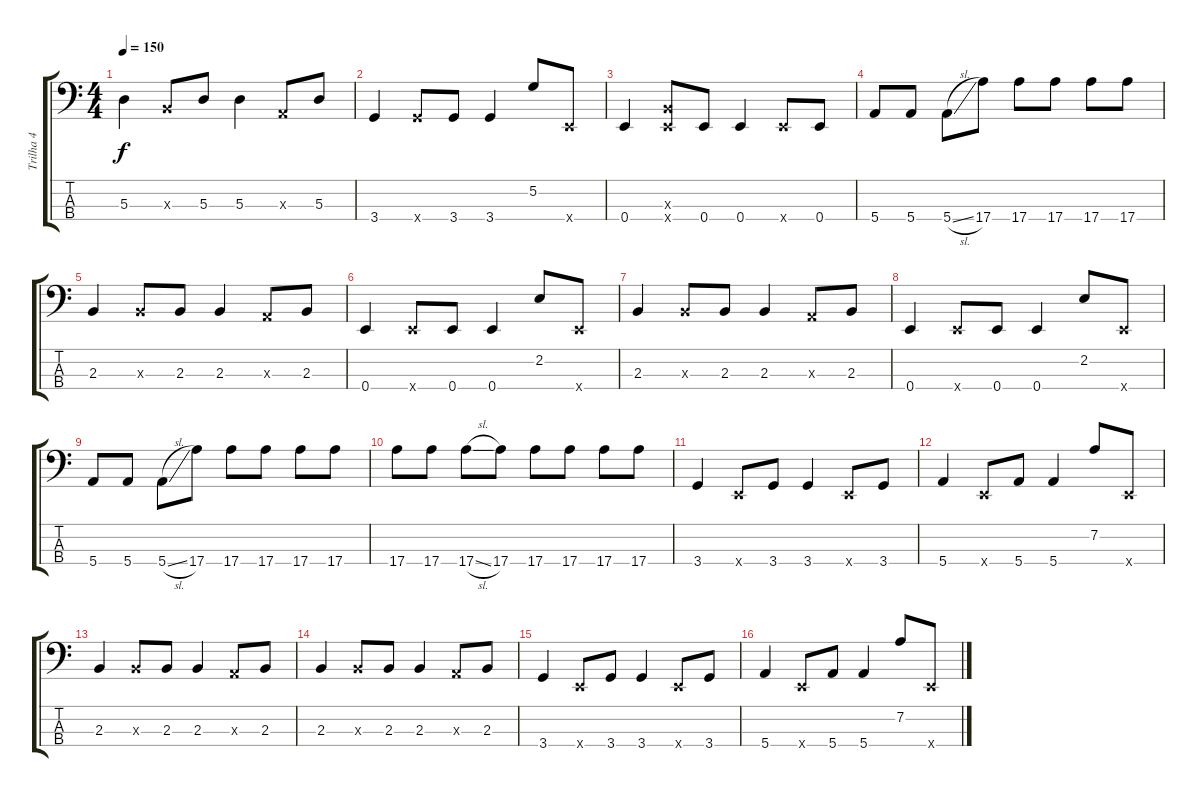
\track ("Trilha 4" "Trilha 4") {instrument electricbasspick}
\staff {score tabs}
\tuning (G2 D2 A1 E1) {hide}
\ts (4 4)
\tempo 150
\clef f4
\ks c
5.3.4{dy f} 2.3{x}.8 5.3.8 5.3.4 0.3{x}.8 5.3.8 |
3.4.4 3.4{x}.8 3.4.8 3.4.4 5.2.8 0.4{x}.8 |
0.4.4 (2.3{x} 0.4{x}).8 0.4.8 0.4.4 0.4{x}.8 0.4.8 |
5.4.8 5.4.8 5.4{sl}.8 17.4.8 17.4.8 17.4.8 17.4.8 17.4.8 |
2.3.4 2.3{x}.8 2.3.8 2.3.4 0.3{x}.8 2.3.8 |
0.4.4 0.4{x}.8 0.4.8 0.4.4 2.2.8 0.4{x}.8 |
2.3.4 2.3{x}.8 2.3.8 2.3.4 0.3{x}.8 2.3.8 |
0.4.4 0.4{x}.8 0.4.8 0.4.4 2.2.8 0.4{x}.8 |
5.4.8 5.4.8 5.4{sl}.8 17.4.8 17.4.8 17.4.8 17.4.8 17.4.8 |
17.4.8 17.4.8 17.4{sl}.8 17.4.8 17.4.8 17.4.8 17.4.8 17.4.8 |
3.4.4 0.4{x}.8 3.4.8 3.4.4 0.4{x}.8 3.4.8 |
5.4.4 0.4{x}.8 5.4.8 5.4.4 7.2.8 0.4{x}.8 |
2.3.4 2.3{x}.8 2.3.8 2.3.4 0.3{x}.8 2.3.8 |
2.3.4 2.3{x}.8 2.3.8 2.3.4 0.3{x}.8 2.3.8 |
3.4.4 0.4{x}.8 3.4.8 3.4.4 0.4{x}.8 3.4.8 |
5.4.4 0.4{x}.8 5.4.8 5.4.4 7.2.8 0.4{x}.8
